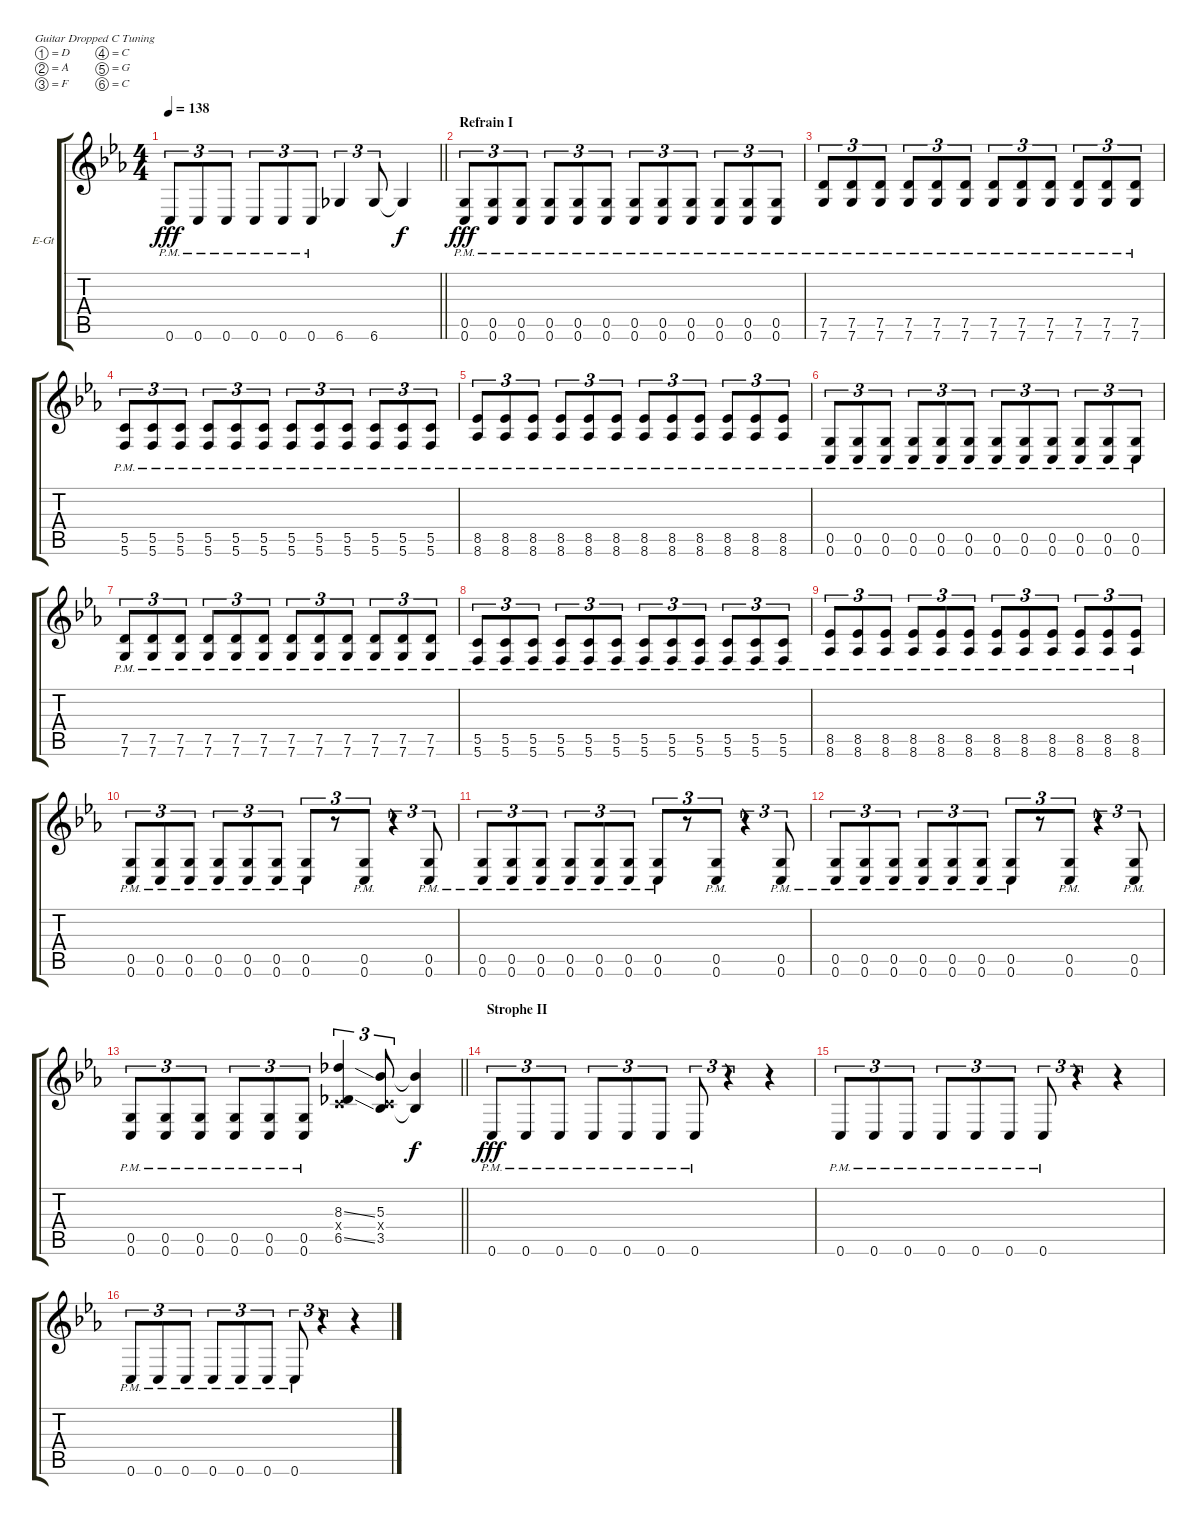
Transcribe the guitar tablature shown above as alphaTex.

\bracketExtendMode groupsimilarinstruments
\firstSystemTrackNameOrientation horizontal
\otherSystemsTrackNameOrientation horizontal
\track ("Electric Guitar" "E-Gt") {instrument distortionguitar}
\staff {score tabs}
\tuning (D4 A3 F3 C3 G2 C2)
\ts (4 4)
\tempo 138
\clef g2
\scale
0.333333
\barLineRight lightlight
\ks eb
0.6{pm}.8{tu (3 2) dy fff} 0.6{pm}.8{tu (3 2)} 0.6{pm}.8{tu (3 2)} 0.6{pm}.8{tu (3 2)} 0.6{pm}.8{tu (3 2)} 0.6{pm}.8{tu (3 2)} 6.6.4{tu (3 2)} 6.6.8{tu (3 2)} 6.6{t}.4{dy f} |
\section ("" "Refrain I")
\scale
0.333333 (0.5{pm} 0.6{pm}).8{tu (3 2) dy fff} (0.5{pm} 0.6{pm}).8{tu (3 2)} (0.5{pm} 0.6{pm}).8{tu (3 2)} (0.5{pm} 0.6{pm}).8{tu (3 2)} (0.5{pm} 0.6{pm}).8{tu (3 2)} (0.5{pm} 0.6{pm}).8{tu (3 2)} (0.5{pm} 0.6{pm}).8{tu (3 2)} (0.5{pm} 0.6{pm}).8{tu (3 2)} (0.5{pm} 0.6{pm}).8{tu (3 2)} (0.5{pm} 0.6{pm}).8{tu (3 2)} (0.5{pm} 0.6{pm}).8{tu (3 2)} (0.5{pm} 0.6{pm}).8{tu (3 2)} |
\scale
0.333333 (7.5{pm} 7.6{pm}).8{tu (3 2)} (7.5{pm} 7.6{pm}).8{tu (3 2)} (7.5{pm} 7.6{pm}).8{tu (3 2)} (7.5{pm} 7.6{pm}).8{tu (3 2)} (7.5{pm} 7.6{pm}).8{tu (3 2)} (7.5{pm} 7.6{pm}).8{tu (3 2)} (7.5{pm} 7.6{pm}).8{tu (3 2)} (7.5{pm} 7.6{pm}).8{tu (3 2)} (7.5{pm} 7.6{pm}).8{tu (3 2)} (7.5{pm} 7.6{pm}).8{tu (3 2)} (7.5{pm} 7.6{pm}).8{tu (3 2)} (7.5{pm} 7.6{pm}).8{tu (3 2)} |
\scale
0.333333 (5.5{pm} 5.6{pm}).8{tu (3 2)} (5.5{pm} 5.6{pm}).8{tu (3 2)} (5.5{pm} 5.6{pm}).8{tu (3 2)} (5.5{pm} 5.6{pm}).8{tu (3 2)} (5.5{pm} 5.6{pm}).8{tu (3 2)} (5.5{pm} 5.6{pm}).8{tu (3 2)} (5.5{pm} 5.6{pm}).8{tu (3 2)} (5.5{pm} 5.6{pm}).8{tu (3 2)} (5.5{pm} 5.6{pm}).8{tu (3 2)} (5.5{pm} 5.6{pm}).8{tu (3 2)} (5.5{pm} 5.6{pm}).8{tu (3 2)} (5.5{pm} 5.6{pm}).8{tu (3 2)} |
\scale
0.333333 (8.5{pm} 8.6{pm}).8{tu (3 2)} (8.5{pm} 8.6{pm}).8{tu (3 2)} (8.5{pm} 8.6{pm}).8{tu (3 2)} (8.5{pm} 8.6{pm}).8{tu (3 2)} (8.5{pm} 8.6{pm}).8{tu (3 2)} (8.5{pm} 8.6{pm}).8{tu (3 2)} (8.5{pm} 8.6{pm}).8{tu (3 2)} (8.5{pm} 8.6{pm}).8{tu (3 2)} (8.5{pm} 8.6{pm}).8{tu (3 2)} (8.5{pm} 8.6{pm}).8{tu (3 2)} (8.5{pm} 8.6{pm}).8{tu (3 2)} (8.5{pm} 8.6{pm}).8{tu (3 2)} |
\scale
0.333333 (0.5{pm} 0.6{pm}).8{tu (3 2)} (0.5{pm} 0.6{pm}).8{tu (3 2)} (0.5{pm} 0.6{pm}).8{tu (3 2)} (0.5{pm} 0.6{pm}).8{tu (3 2)} (0.5{pm} 0.6{pm}).8{tu (3 2)} (0.5{pm} 0.6{pm}).8{tu (3 2)} (0.5{pm} 0.6{pm}).8{tu (3 2)} (0.5{pm} 0.6{pm}).8{tu (3 2)} (0.5{pm} 0.6{pm}).8{tu (3 2)} (0.5{pm} 0.6{pm}).8{tu (3 2)} (0.5{pm} 0.6{pm}).8{tu (3 2)} (0.5{pm} 0.6{pm}).8{tu (3 2)} |
\scale
0.333333 (7.5{pm} 7.6{pm}).8{tu (3 2)} (7.5{pm} 7.6{pm}).8{tu (3 2)} (7.5{pm} 7.6{pm}).8{tu (3 2)} (7.5{pm} 7.6{pm}).8{tu (3 2)} (7.5{pm} 7.6{pm}).8{tu (3 2)} (7.5{pm} 7.6{pm}).8{tu (3 2)} (7.5{pm} 7.6{pm}).8{tu (3 2)} (7.5{pm} 7.6{pm}).8{tu (3 2)} (7.5{pm} 7.6{pm}).8{tu (3 2)} (7.5{pm} 7.6{pm}).8{tu (3 2)} (7.5{pm} 7.6{pm}).8{tu (3 2)} (7.5{pm} 7.6{pm}).8{tu (3 2)} |
\scale
0.333333 (5.5{pm} 5.6{pm}).8{tu (3 2)} (5.5{pm} 5.6{pm}).8{tu (3 2)} (5.5{pm} 5.6{pm}).8{tu (3 2)} (5.5{pm} 5.6{pm}).8{tu (3 2)} (5.5{pm} 5.6{pm}).8{tu (3 2)} (5.5{pm} 5.6{pm}).8{tu (3 2)} (5.5{pm} 5.6{pm}).8{tu (3 2)} (5.5{pm} 5.6{pm}).8{tu (3 2)} (5.5{pm} 5.6{pm}).8{tu (3 2)} (5.5{pm} 5.6{pm}).8{tu (3 2)} (5.5{pm} 5.6{pm}).8{tu (3 2)} (5.5{pm} 5.6{pm}).8{tu (3 2)} |
\scale
0.333333 (8.5{pm} 8.6{pm}).8{tu (3 2)} (8.5{pm} 8.6{pm}).8{tu (3 2)} (8.5{pm} 8.6{pm}).8{tu (3 2)} (8.5{pm} 8.6{pm}).8{tu (3 2)} (8.5{pm} 8.6{pm}).8{tu (3 2)} (8.5{pm} 8.6{pm}).8{tu (3 2)} (8.5{pm} 8.6{pm}).8{tu (3 2)} (8.5{pm} 8.6{pm}).8{tu (3 2)} (8.5{pm} 8.6{pm}).8{tu (3 2)} (8.5{pm} 8.6{pm}).8{tu (3 2)} (8.5{pm} 8.6{pm}).8{tu (3 2)} (8.5{pm} 8.6{pm}).8{tu (3 2)} |
\scale
0.333333 (0.5{pm} 0.6{pm}).8{tu (3 2)} (0.5{pm} 0.6{pm}).8{tu (3 2)} (0.5{pm} 0.6{pm}).8{tu (3 2)} (0.5{pm} 0.6{pm}).8{tu (3 2)} (0.5{pm} 0.6{pm}).8{tu (3 2)} (0.5{pm} 0.6{pm}).8{tu (3 2)} (0.5{pm} 0.6{pm}).8{tu (3 2)} r.8{tu (3 2)} (0.5{pm} 0.6{pm}).8{tu (3 2)} r.4{tu (3 2)} (0.5{pm} 0.6{pm}).8{tu (3 2)} |
\scale
0.333333 (0.5{pm} 0.6{pm}).8{tu (3 2)} (0.5{pm} 0.6{pm}).8{tu (3 2)} (0.5{pm} 0.6{pm}).8{tu (3 2)} (0.5{pm} 0.6{pm}).8{tu (3 2)} (0.5{pm} 0.6{pm}).8{tu (3 2)} (0.5{pm} 0.6{pm}).8{tu (3 2)} (0.5{pm} 0.6{pm}).8{tu (3 2)} r.8{tu (3 2)} (0.5{pm} 0.6{pm}).8{tu (3 2)} r.4{tu (3 2)} (0.5{pm} 0.6{pm}).8{tu (3 2)} |
\scale
0.333333 (0.5{pm} 0.6{pm}).8{tu (3 2)} (0.5{pm} 0.6{pm}).8{tu (3 2)} (0.5{pm} 0.6{pm}).8{tu (3 2)} (0.5{pm} 0.6{pm}).8{tu (3 2)} (0.5{pm} 0.6{pm}).8{tu (3 2)} (0.5{pm} 0.6{pm}).8{tu (3 2)} (0.5{pm} 0.6{pm}).8{tu (3 2)} r.8{tu (3 2)} (0.5{pm} 0.6{pm}).8{tu (3 2)} r.4{tu (3 2)} (0.5{pm} 0.6{pm}).8{tu (3 2)} |
\scale
0.333333
\barLineRight lightlight
(0.5{pm} 0.6{pm}).8{tu (3 2)} (0.5{pm} 0.6{pm}).8{tu (3 2)} (0.5{pm} 0.6{pm}).8{tu (3 2)} (0.5{pm} 0.6{pm}).8{tu (3 2)} (0.5{pm} 0.6{pm}).8{tu (3 2)} (0.5{pm} 0.6{pm}).8{tu (3 2)} (8.3{ss} 0.4{x} 6.5{ss}).4{tu (3 2)} (5.3 0.4{x} 3.5).8{tu (3 2)} (5.3{t} 3.5{t}).4{dy f} |
\section ("" "Strophe II")
\scale
0.333333 0.6{pm}.8{tu (3 2) dy fff} 0.6{pm}.8{tu (3 2)} 0.6{pm}.8{tu (3 2)} 0.6{pm}.8{tu (3 2)} 0.6{pm}.8{tu (3 2)} 0.6{pm}.8{tu (3 2)} 0.6{pm}.8{tu (3 2)} r.4{tu (3 2)} r.4 |
\scale
0.333333 0.6{pm}.8{tu (3 2)} 0.6{pm}.8{tu (3 2)} 0.6{pm}.8{tu (3 2)} 0.6{pm}.8{tu (3 2)} 0.6{pm}.8{tu (3 2)} 0.6{pm}.8{tu (3 2)} 0.6{pm}.8{tu (3 2)} r.4{tu (3 2)} r.4 |
\scale
0.333333 0.6{pm}.8{tu (3 2)} 0.6{pm}.8{tu (3 2)} 0.6{pm}.8{tu (3 2)} 0.6{pm}.8{tu (3 2)} 0.6{pm}.8{tu (3 2)} 0.6{pm}.8{tu (3 2)} 0.6{pm}.8{tu (3 2)} r.4{tu (3 2)} r.4
